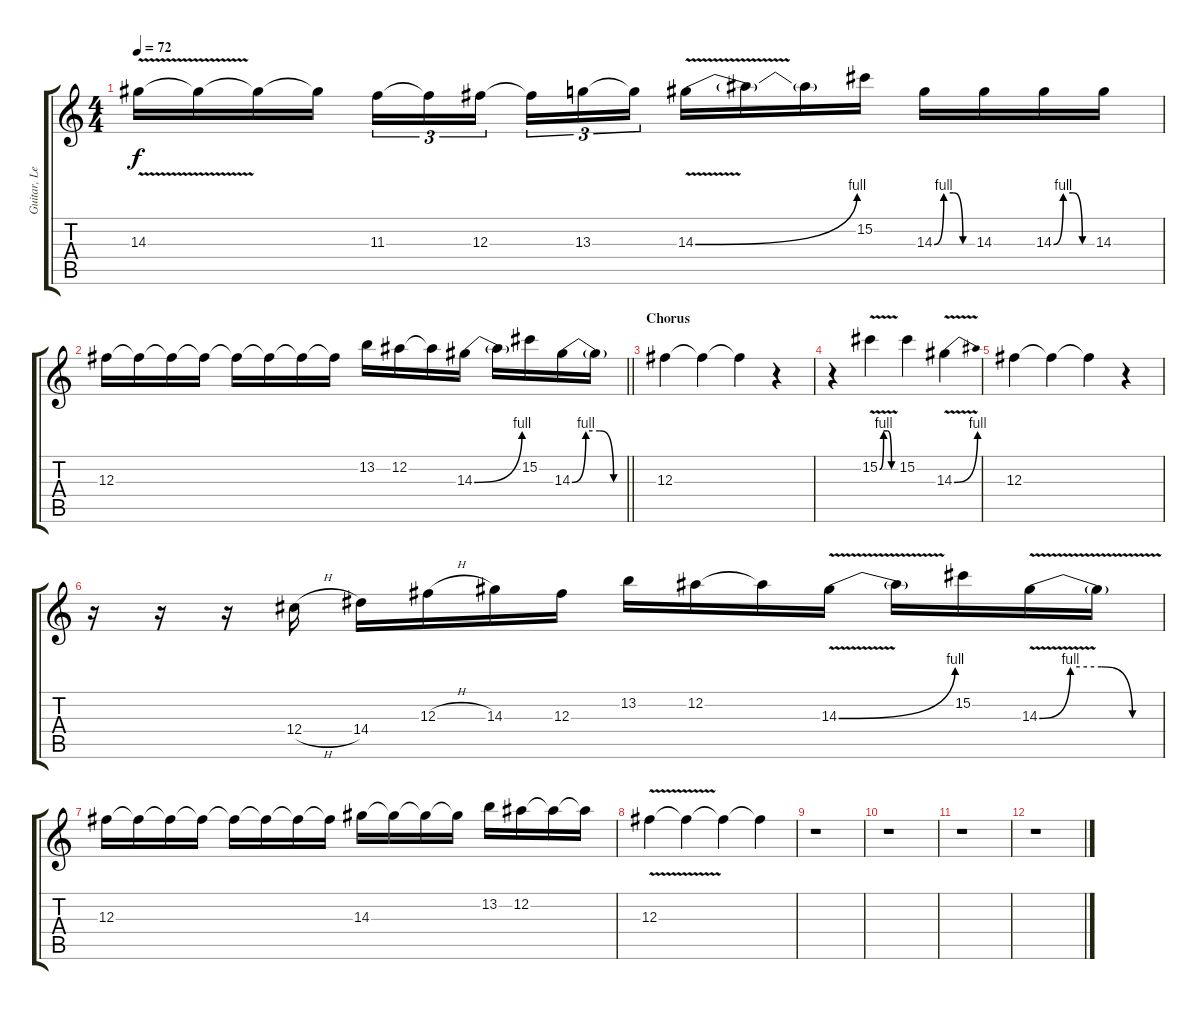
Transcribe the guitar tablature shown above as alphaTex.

\track ("Guitar, Lead" "Guitar, Le") {instrument distortionguitar}
\staff {score tabs}
\tuning (Eb4 Bb3 Gb3 Db3 Ab2 Eb2) {hide}
\ts (4 4)
\tempo 72
\clef g2
\ks c
14.3{v}.16{dy f} 14.3{t}.16 14.3{t}.16 14.3{t}.16 11.3.16{tu (3 2)} 11.3{t}.16{tu (3 2)} 12.3.16{tu (3 2) beam splitsecondary} 12.3{t}.16{tu (3 2)} 13.3.16{tu (3 2)} 13.3{t}.16{tu (3 2)} 14.3{be (bend 0 0 60 4) v}.16 14.3{t}.16 14.3{t}.16 15.2.16 14.3{be (custom 0 0 15 4 30 4 45 0 60 0)}.16 14.3.16 14.3{be (custom 0 0 15 4 30 4 45 0 60 0)}.16 14.3.16 |
\barLineRight lightlight
12.3.16 12.3{t}.16 12.3{t}.16 12.3{t}.16 12.3{t}.16 12.3{t}.16 12.3{t}.16 12.3{t}.16 13.2.16 12.2.16 12.2{t}.16 14.3{be (bend 0 0 60 4)}.16 14.3{t}.16 15.2.16 14.3{be (custom 0 0 15 4 30 4 45 0 60 0)}.16 14.3{t}.16 |
\section ("" "Chorus")
12.3.4 12.3{t}.4 12.3{t}.4 r.4 |
r.4 15.2{be (custom 0 0 15 4 30 4 45 0 60 0) v}.4 15.2.4 14.3{be (bend 0 0 60 4) v}.4 |
12.3.4 12.3{t}.4 12.3{t}.4 r.4 |
r.16 r.16 r.16 12.4{h}.16 14.4.16 12.3{h}.16 14.3.16 12.3.16 13.2.16 12.2.16 12.2{t}.16 14.3{be (bend 0 0 60 4) v}.16 14.3{t}.16 15.2.16 14.3{be (custom 0 0 15 4 30 4 45 0 60 0) v}.16 14.3{t}.16 |
12.3.16 12.3{t}.16 12.3{t}.16 12.3{t}.16 12.3{t}.16 12.3{t}.16 12.3{t}.16 12.3{t}.16 14.3.16 14.3{t}.16 14.3{t}.16 14.3{t}.16 13.2.16 12.2.16 12.2{t}.16 12.2{t}.16 |
12.3{v}.4 12.3{t}.4 12.3{t}.4 12.3{t}.4 |
r.1 |
r.1 |
r.1 |
r.1
